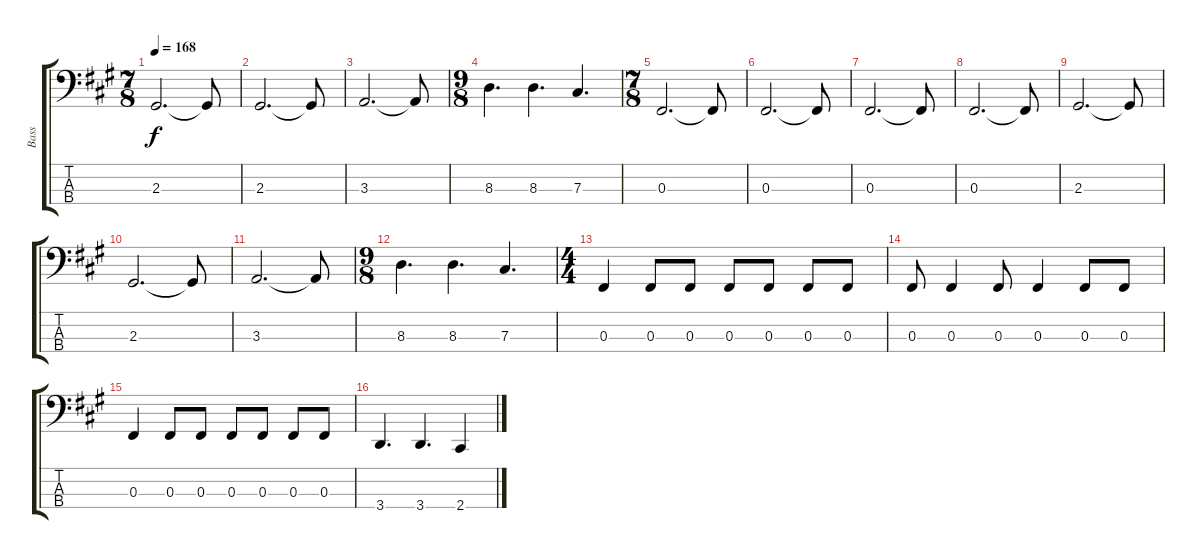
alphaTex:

\track ("Bass" "Bass") {instrument distortionguitar}
\staff {score tabs}
\tuning (E2 B1 Gb1 B0) {hide}
\ts (7 8)
\tempo 168
\clef f4
\ks f#minor
2.3.2{d dy f} 2.3{t}.8 |
2.3.2{d} 2.3{t}.8 |
3.3.2{d} 3.3{t}.8 |
\ts (9 8)
8.3.4{d} 8.3.4{d} 7.3.4{d} |
\ts (7 8)
0.3.2{d} 0.3{t}.8 |
0.3.2{d} 0.3{t}.8 |
0.3.2{d} 0.3{t}.8 |
0.3.2{d} 0.3{t}.8 |
2.3.2{d} 2.3{t}.8 |
2.3.2{d} 2.3{t}.8 |
3.3.2{d} 3.3{t}.8 |
\ts (9 8)
8.3.4{d} 8.3.4{d} 7.3.4{d} |
\ts (4 4)
0.3.4 0.3.8 0.3.8 0.3.8 0.3.8 0.3.8 0.3.8 |
0.3.8 0.3.4 0.3.8 0.3.4 0.3.8 0.3.8 |
0.3.4 0.3.8 0.3.8 0.3.8 0.3.8 0.3.8 0.3.8 |
3.4.4{d} 3.4.4{d} 2.4.4
